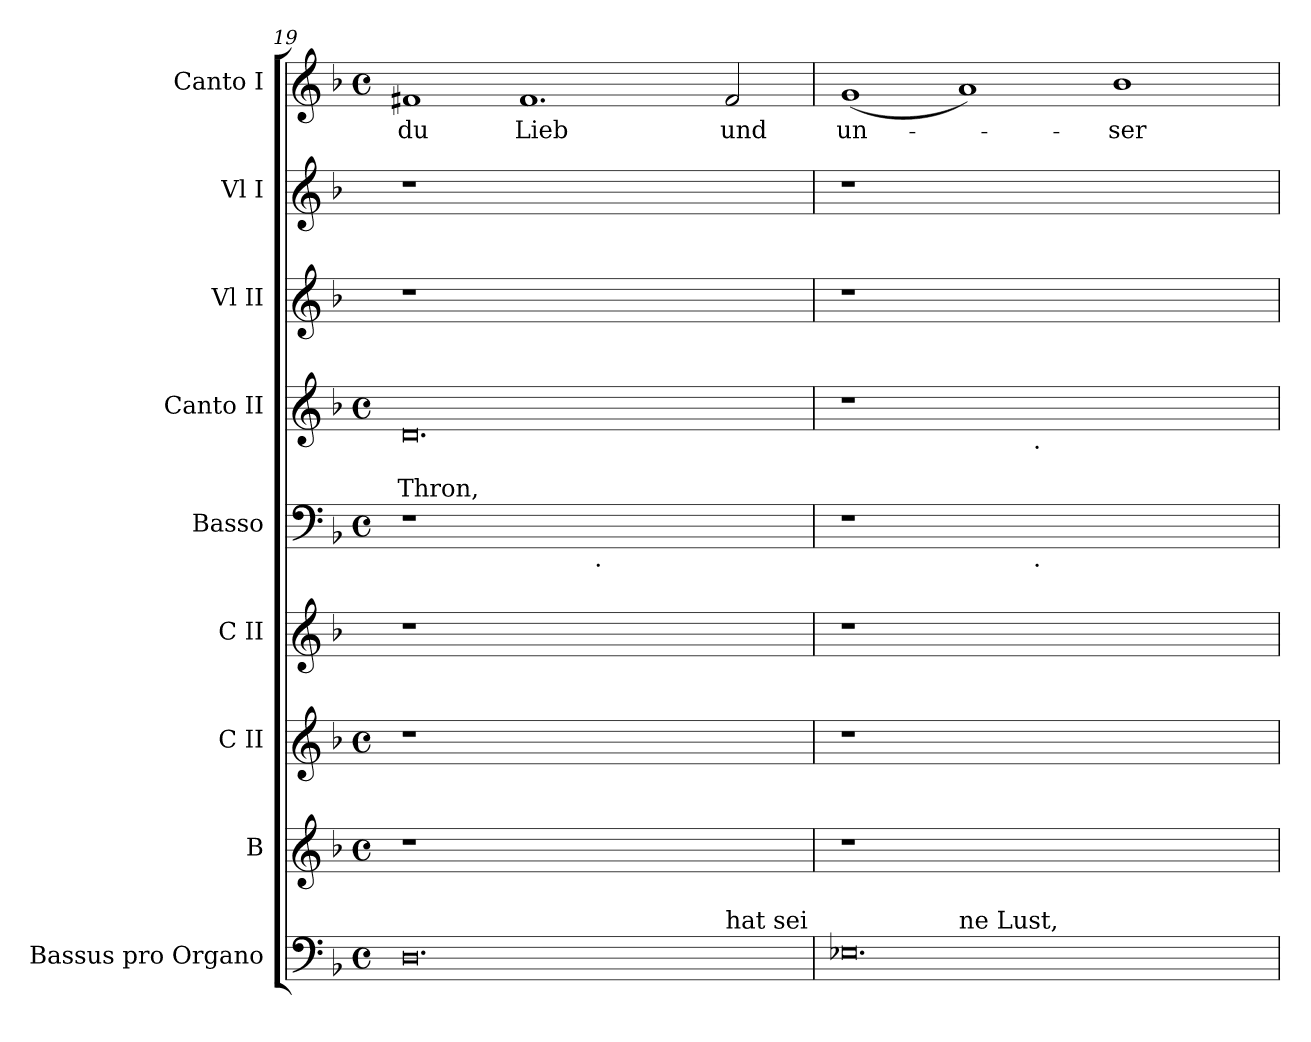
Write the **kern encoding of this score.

**kern	**kern	**kern	**kern	**kern	**kern	**text	**text	**kern	**kern	**kern	**text
*part9	*part8	*part7	*part6	*part5	*part4	*part4	*part4	*part3	*part2	*part1	*part1
*staff9	*staff8	*staff7	*staff6	*staff5	*staff4	*staff4	*staff4	*staff3	*staff2	*staff1	*staff1
*I"Bassus pro Organo	*I"B	*I"C II	*I"C II	*I"Basso	*I"Canto II	*	*	*I"Vl II	*I"Vl I	*I"Canto I	*
*I'B.p.O.	*I'B	*I'C II	*	*I'B	*I'C II	*	*	*I'Vl II	*I'Vl I	*I'C I	*
*clefF4	*clefG2	*clefG2	*clefG2	*clefF4	*clefG2	*	*	*clefG2	*clefG2	*clefG2	*
*	*	*	*	*ITrd7c12	*	*	*	*	*	*	*
*k[b-]	*k[b-]	*k[b-]	*k[b-]	*k[b-]	*k[b-]	*	*	*k[b-]	*k[b-]	*k[b-]	*
*F:	*F:	*F:	*F:	*F:	*F:	*	*	*F:	*F:	*F:	*
*M4/4	*M4/4	*M4/4	*	*M4/4	*M4/4	*	*	*	*	*M4/4	*
*met(c)	*met(c)	*met(c)	*	*met(c)	*met(c)	*	*	*	*	*met(c)	*
=19	=19	=19	=19	=19	=19	=19	=19	=19	=19	=19	=19
!	!	!	!	!	!	!	!LO:LY:b	!	!	!	!LO:LY:b
*^	*	*	*	*	*	*	*	*	*	*	*
0.D	1ryy	1r	1r	1r	1r	0.d	.	Thron,	1r	1r	1f#X	du
!	!	!	!	!	!	!	!	!	!	!	!	!LO:LY:b
.	1.ryy	0ryy	0ryy	0ryy	4...ryy	.	.	.	0ryy	0ryy	1.f#	Lieb
!	!	!	!	!	!LO:TX:b:t=.	!	!	!	!	!	!	!
.	.	.	.	.	1ryy	.	.	.	.	.	.	.
.	.	.	.	.	2ryy	.	.	.	.	.	.	.
!	!LO:TX:a:t=hat   sei	!	!	!	!	!	!	!	!	!	!	!
!	!	!	!	!	!	!	!	!	!	!	!	!LO:LY:b
.	2ryy	.	.	.	.	.	.	.	.	.	2f#/	und
.	.	.	.	.	32ryy	.	.	.	.	.	.	.
=20	=20	=20	=20	=20	=20	=20	=20	=20	=20	=20	=20	=20
!	!	!	!	!	!	!	!	!	!	!	!	!LO:LY:b
0.E-X	1ryy	1r	1r	1r	1r	1r	.	.	1r	1r	(<1g	un-
!	!LO:TX:a:t=ne Lust,	!	!	!	!	!	!	!	!	!	!	!
.	0ryy	0ryy	0ryy	0ryy	4...ryy	4...ryy	.	.	0ryy	0ryy	1a)	.
!	!	!	!	!	!	!LO:TX:b:t=.	!	!	!	!	!	!
!	!	!	!	!	!LO:TX:b:t=.	!	!	!	!	!	!	!
.	.	.	.	.	1ryy	1ryy	.	.	.	.	.	.
!	!	!	!	!	!	!	!	!	!	!	!	!LO:LY:b
.	.	.	.	.	.	.	.	.	.	.	1b-	-ser
.	.	.	.	.	2ryy	2ryy	.	.	.	.	.	.
.	.	.	.	.	32ryy	32ryy	.	.	.	.	.	.
*v	*v	*	*	*	*	*	*	*	*	*	*	*
=	=	=	=	=	=	=	=	=	=	=	=
*-	*-	*-	*-	*-	*-	*-	*-	*-	*-	*-	*-
